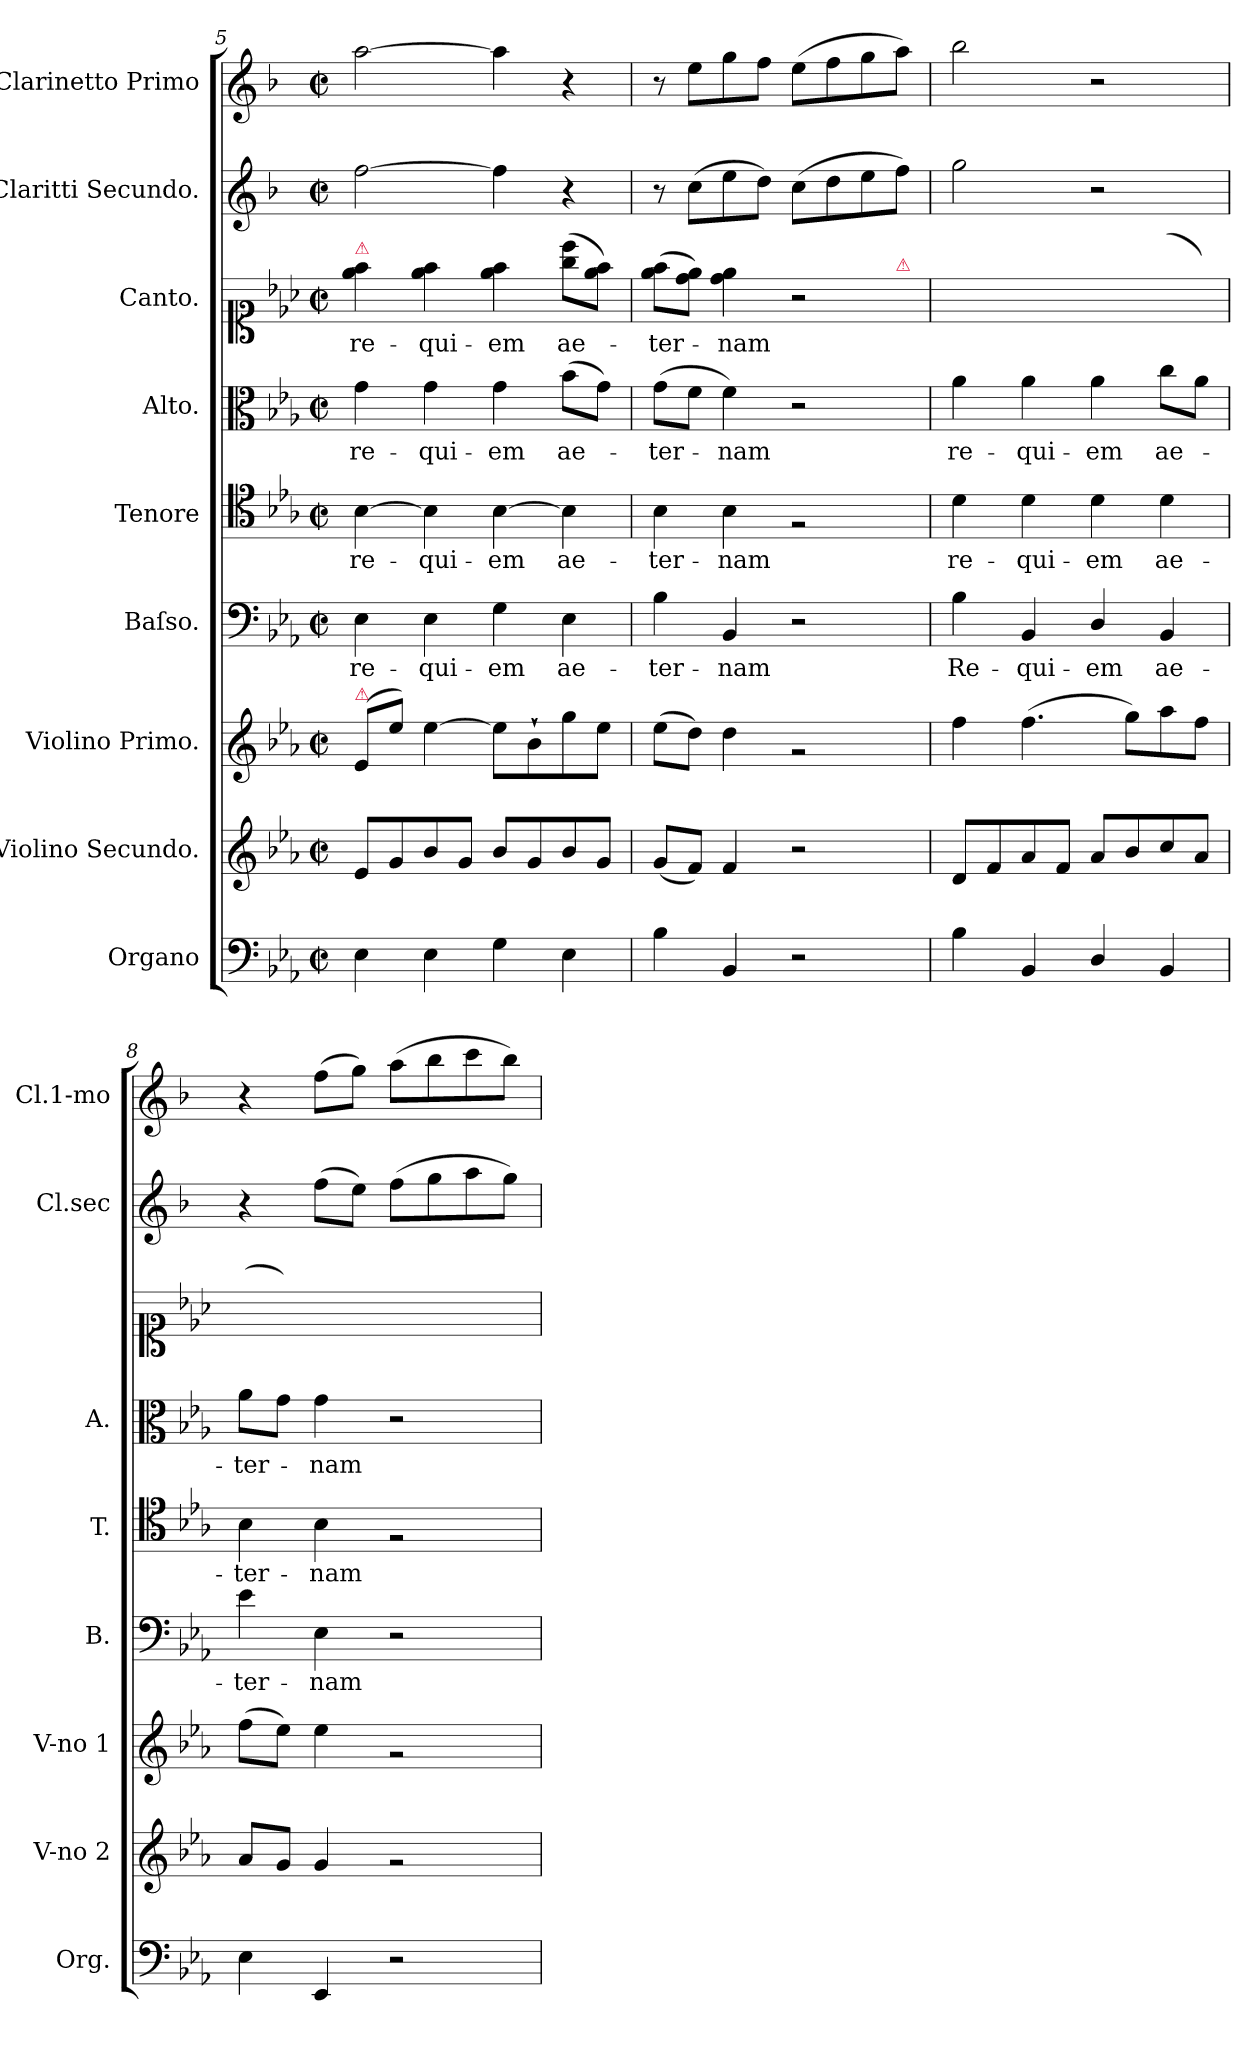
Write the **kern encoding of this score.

**kern	**kern	**kern	**kern	**text	**kern	**text	**kern	**text	**kern	**text	**kern	**kern
*part9	*part8	*part7	*part6	*part6	*part5	*part5	*part4	*part4	*part3	*part3	*part2	*part1
*staff9	*staff8	*staff7	*staff6	*staff6	*staff5	*staff5	*staff4	*staff4	*staff3	*staff3	*staff2	*staff1
*I"Organo	*I"Violino Secundo.	*I"Violino Primo.	*I"Baſso.	*	*I"Tenore	*	*I"Alto.	*	*I"Canto.	*	*I"Claritti Secundo.	*I"Clarinetto Primo
*I'Org.	*I'V-no 2	*I'V-no 1	*I'B.	*	*I'T.	*	*I'A.	*	*	*	*I'Cl.sec	*I'Cl.1-mo
*clefF4	*clefG2	*clefG2	*clefF4	*	*clefC4	*	*clefC3	*	*clefC1	*	*clefG2	*clefG2
*	*	*	*	*	*	*	*	*	*	*	*ITrd1c2	*ITrd1c2
*k[b-e-a-]	*k[b-e-a-]	*k[b-e-a-]	*k[b-e-a-]	*	*k[b-e-a-]	*	*k[b-e-a-]	*	*k[b-e-a-]	*	*k[b-e-a-]	*k[b-e-a-]
*M2/2	*M2/2	*M2/2	*M2/2	*	*M2/2	*	*M2/2	*	*M2/2	*	*M2/2	*M2/2
*met(c|)	*met(c|)	*met(c|)	*met(c|)	*	*met(c|)	*	*met(c|)	*	*met(c|)	*	*met(c|)	*met(c|)
=5	=5	=5	=5	=5	=5	=5	=5	=5	=5	=5	=5	=5
!	!	!	!	!	!	!	!	!	!LO:TX:a:color=crimson:t=⚠	!	!	!
!	!	!LO:TX:a:color=crimson:t=⚠	!	!	!	!	!	!	!	!	!	!
!	!	!	!	!LO:LY:i	!	!LO:LY:i	!	!LO:LY:i	!	!LO:LY:i	!	!
4E-\	8e-/L	(>8e-/L	4E-\	re-	[4B-\	re-	4g\	re-	4ee-\ 4ff\	re-	[2ee-\	[2gg\
.	8g/	8ee-\J)	.	.	.	.	.	.	.	.	.	.
!	!	!	!	!LO:LY:i	!	!LO:LY:i	!	!LO:LY:i	!	!LO:LY:i	!	!
4E-\	8b-\	[4ee-\	4E-\	-qui-	4B-\]	-qui-	4g\	-qui-	4ee-\ 4ff\	-qui-	.	.
.	8g/J	.	.	.	.	.	.	.	.	.	.	.
!	!	!	!	!LO:LY:i	!	!LO:LY:i	!	!LO:LY:i	!	!LO:LY:i	!	!
4G\	8b-\L	8ee-\L]	4G\	-em	[4B-\	-em	4g\	-em	4ee-\ 4ff\	-em	4ee-\]	4gg\]
.	8g/	8b-`\	.	.	.	.	.	.	.	.	.	.
4E-\	8b-\	8gg\	4E-\	ae-	4B-\]	ae-	(8b-\L	ae-	(8gg\ 8ccc\L	ae-	4r	4r
.	8g/J	8ee-\J	.	.	.	.	8g\J)	.	8ee-\ 8ff\J)	.	.	.
=6	=6	=6	=6	=6	=6	=6	=6	=6	=6	=6	=6	=6
*	*	*	*	*	*	*	*	*	*^	*	*	*
4B-\	(8g/L	(8ee-\L	4B-\	-ter-	4B-\	-ter-	(8g\L	-ter-	(8ee-\ 8ff\L	2..ryy	-ter-	8r	8r
.	8f/J)	8dd\J)	.	.	.	.	8f\J	.	8dd\ 8ee-\J)	.	.	(8b-\L	8dd\L
4BB-/	4f/	4dd\	4BB-/	-nam	4B-\	-nam	4f\)	-nam	4dd\ 4ee-\	.	-nam	8dd\	8ff\
.	.	.	.	.	.	.	.	.	.	.	.	8cc\J)	8ee-\J
2r	2r	2rg	2r	.	2rF	.	2r	.	2r	.	.	(8b-\L	(8dd\L
.	.	.	.	.	.	.	.	.	.	.	.	8cc\	8ee-\
.	.	.	.	.	.	.	.	.	.	.	.	8dd\	8ff\
!	!	!	!	!	!	!	!	!	!	!LO:TX:a:color=crimson:t=⚠	!	!	!
.	.	.	.	.	.	.	.	.	.	8ryy	.	8ee-\J)	8gg\J)
=7	=7	=7	=7	=7	=7	=7	=7	=7	=7	=7	=7	=7	=7
!	!	!	!	!	!	!	!	!	!LO:TX:a:color=crimson:t=⚠	!	!	!	!
!	!	!	!	!	!	!LO:LY:i	!	!LO:LY:i	!	!	!	!	!
*	*	*	*	*	*	*	*	*	*v	*v	*	*	*
4B-\	8d/L	4ff\	4B-\	Re-	4d\	re-	4a-\	re-	4ee-yy\ 4ffyy\	re-	2ff\	2aa-\
.	8f/	.	.	.	.	.	.	.	.	.	.	.
!	!	!	!	!	!	!LO:LY:i	!	!LO:LY:i	!	!	!	!
4BB-/	8a-/	(4.ff\	4BB-/	-qui-	4d\	-qui-	4a-\	-qui-	4ee-yy\ 4ffyy\	-qui-	.	.
.	8f/J	.	.	.	.	.	.	.	.	.	.	.
!	!	!	!	!	!	!LO:LY:i	!	!LO:LY:i	!	!	!	!
4D/	8a-/L	.	4D/	-em	4d\	-em	4a-\	-em	4ee-yy\ 4ffyy\	-em	2r	2r
.	8b-\	8gg\L)	.	.	.	.	.	.	.	.	.	.
!	!	!	!	!	!	!LO:LY:i	!	!LO:LY:i	!	!	!	!
4BB-/	8cc\	8aa-\	4BB-/	ae-	4d\	ae-	8cc\L	ae-	(8ggyy\ 8cccyy\L	ae-	.	.
.	8a-/J	8ff\J	.	.	.	.	8a-\J	.	8ee-yy\ 8ffyy\J)	.	.	.
=8	=8	=8	=8	=8	=8	=8	=8	=8	=8	=8	=8	=8
!	!	!	!	!	!	!LO:LY:i	!	!LO:LY:i	!	!	!	!
4E-\	8a-/L	(8ff\L	4e-\	-ter-	4B-\	ter-	8a-\L	ter-	(8ee-yy\ 8ffyy\L	ter-	4r	4r
.	8g/J	8ee-\J)	.	.	.	.	8g\J	.	8ddyy\ 8ee-yy\J)	.	.	.
!	!	!	!	!	!	!LO:LY:i	!	!LO:LY:i	!	!	!	!
4EE-/	4g/	4ee-\	4E-\	-nam	4B-\	-nam	4g\	-nam	4ddyy\ 4ee-yy\	-nam	(8ee-\L	(8ee-\L
.	.	.	.	.	.	.	.	.	.	.	8dd\J)	8ff\J)
2r	2rg	2rg	2r	.	2rF	.	2r	.	2ryy	.	(8ee-\L	(8gg\L
.	.	.	.	.	.	.	.	.	.	.	8ff\	8aa-\
.	.	.	.	.	.	.	.	.	.	.	8gg\	8bb-\
.	.	.	.	.	.	.	.	.	.	.	8ff\J)	8aa-\J)
=	=	=	=	=	=	=	=	=	=	=	=	=
*-	*-	*-	*-	*-	*-	*-	*-	*-	*-	*-	*-	*-
